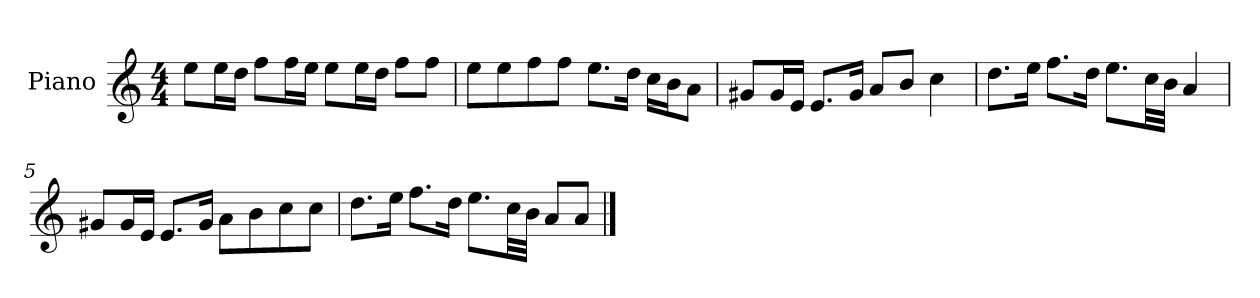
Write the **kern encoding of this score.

**kern
*part1
*staff1
*I"Piano
*I'P-no
*clefG2
*k[]
*M4/4
*MM90
=1
8ee\L
16ee\L
16dd\JJ
8ff\L
16ff\L
16ee\JJ
8ee\L
16ee\L
16dd\JJ
8ff\L
8ff\J
=2
8ee\L
8ee\
8ff\
8ff\J
8.ee\L
16dd\Jk
16cc\LL
16b\J
8a\J
=3
8g#X/L
16g#/L
16e/JJ
8.e/L
16g#/Jk
8a/L
8b/J
4cc\
=4
8.dd\L
16ee\Jk
8.ff\L
16dd\Jk
8.ee\L
32cc\LL
32b\JJJ
4a/
!!LO:LB:g=z
=5
8g#X/L
16g#/L
16e/JJ
8.e/L
16g#/Jk
8a\L
8b\
8cc\
8cc\J
=6
8.dd\L
16ee\Jk
8.ff\L
16dd\Jk
8.ee\L
32cc\LL
32b\JJJ
8a/L
8a/J
==
*-
